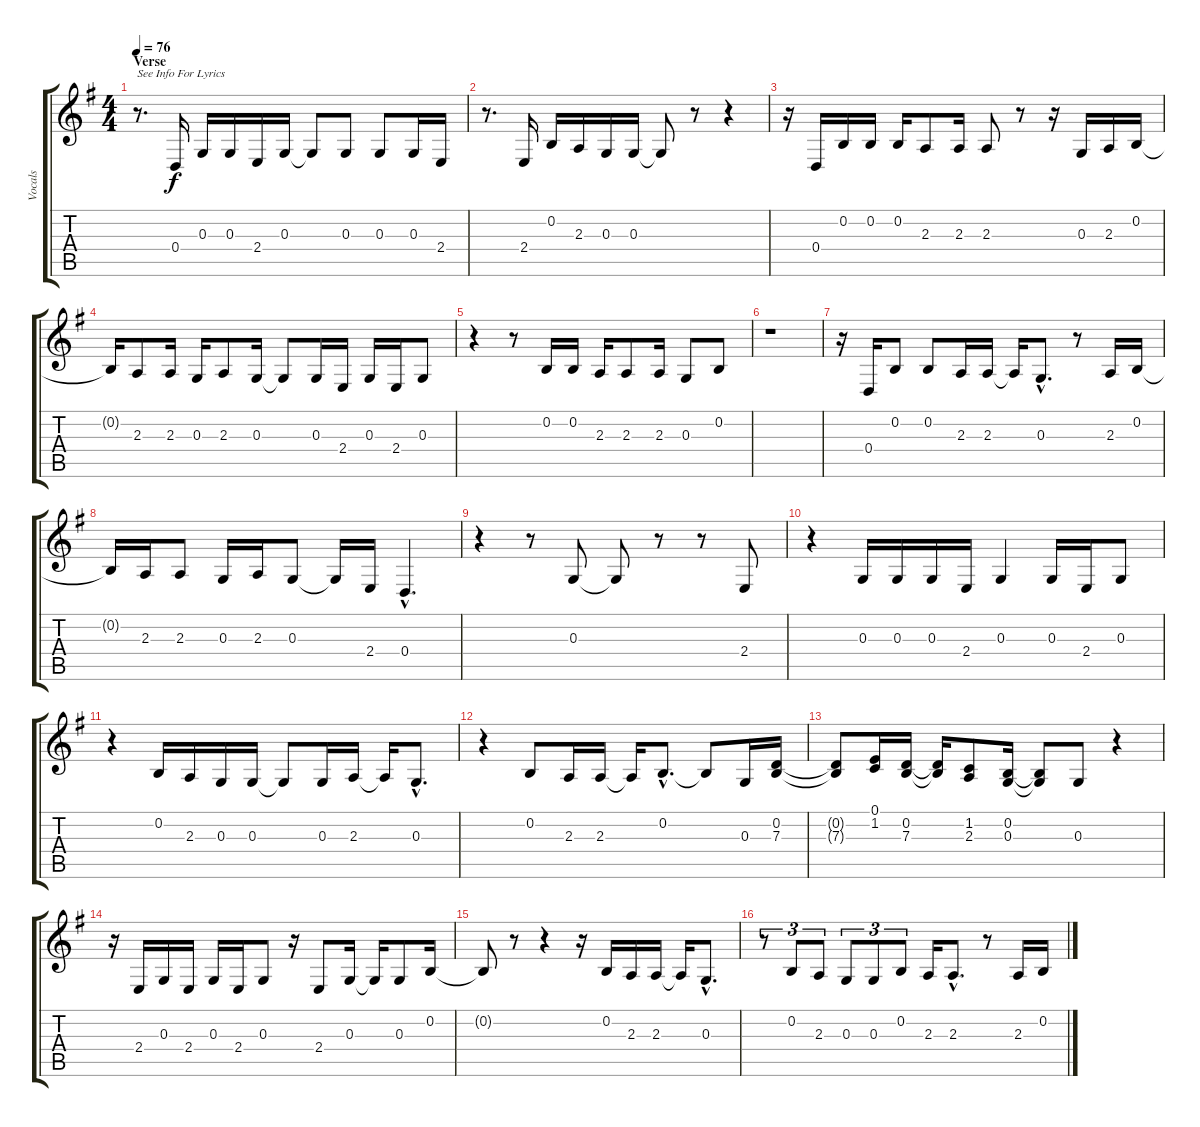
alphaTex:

\track ("Vocals" "Vocals") {instrument trombone}
\staff {score tabs}
\tuning (E4 B3 G3 D3 A2 E2) {hide}
\ts (4 4)
\section ("" "Verse")
\tempo 76
\clef g2
\ks g
r.8{d txt "See Info For Lyrics" dy f} 0.4.16 0.3.16 0.3.16 2.4.16 0.3.16 0.3{t}.8 0.3.8 0.3.8 0.3.16 2.4.16 |
r.8{d} 2.4.16 0.2.16 2.3.16 0.3.16 0.3.16 0.3{t}.8 r.8 r.4 |
r.16 0.4.16 0.2.16 0.2.16 0.2.16 2.3.8 2.3.16 2.3.8 r.8 r.16 0.3.16 2.3.16 0.2.16 |
0.2{t}.16 2.3.8 2.3.16 0.3.16 2.3.8 0.3.16 0.3{t}.8 0.3.16 2.4.16 0.3.16 2.4.16 0.3.8 |
r.4 r.8 0.2.16 0.2.16 2.3.16 2.3.8 2.3.16 0.3.8 0.2.8 |
r.1 |
r.16 0.4.16 0.2.8 0.2.8 2.3.16 2.3.16 2.3{t}.16 0.3{hac}.8{d} r.8 2.3.16 0.2.16 |
0.2{t}.16 2.3.16 2.3.8 0.3.16 2.3.16 0.3.8 0.3{t}.16 2.4.16 0.4{hac}.4{d} |
r.4 r.8 0.3.8 0.3{t}.8 r.8 r.8 2.4.8 |
r.4 0.3.16 0.3.16 0.3.16 2.4.16 0.3.4 0.3.16 2.4.16 0.3.8 |
r.4 0.2.16 2.3.16 0.3.16 0.3.16 0.3{t}.8 0.3.16 2.3.16 2.3{t}.16 0.3{hac}.8{d} |
r.4 0.2.8 2.3.16 2.3.16 2.3{t}.16 0.2{hac}.8{d} 0.2{t}.8 0.3.16 (0.2 7.3).16 |
(0.2{t} 7.3{t}).8 (0.1 1.2).16 (0.2 7.3).16 (0.2{t} 7.3{t}).16 (1.2 2.3).8 (0.2 0.3).16 (0.2{t} 0.3{t}).8 0.3.8 r.4 |
r.16 2.4.16 0.3.16 2.4.16 0.3.16 2.4.16 0.3.8 r.16 2.4.8 0.3.16 0.3{t}.16 0.3.8 0.2.16 |
0.2{t}.8 r.8 r.4 r.16 0.2.16 2.3.16 2.3.16 2.3{t}.16 0.3{hac}.8{d} |
r.8{tu (3 2)} 0.2.8{tu (3 2)} 2.3.8{tu (3 2)} 0.3.8{tu (3 2)} 0.3.8{tu (3 2)} 0.2.8{tu (3 2)} 2.3.16 2.3{hac}.8{d} r.8 2.3.16 0.2.16
